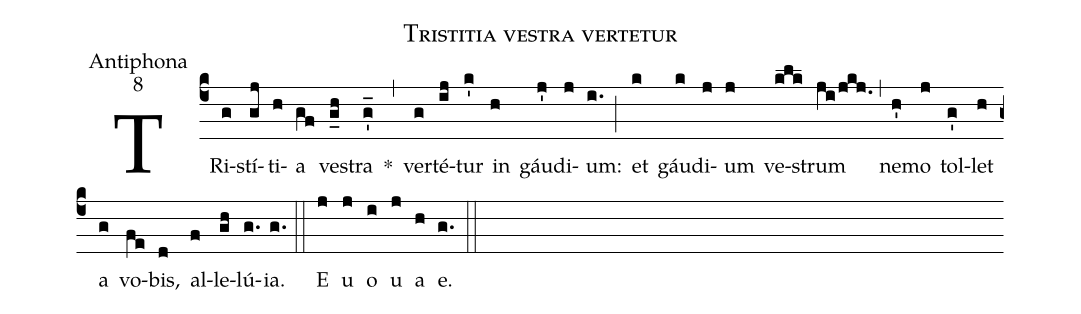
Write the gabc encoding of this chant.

name:Tristitia vestra vertetur;
office-part:Antiphona;
mode:8;
%%
(c4) TRi(g)stí(gj)ti(h)a(gf) ve(g_h)stra(g'_) *(,) ver(g)té(ij)tur(k') in(h) gáu(j')di(j)um:(i.) (;) et(k) gáu(k)di(j)um(j) ve(klk)strum(ji/jkj.) (,) ne(h')mo(j) tol(g')let(h) a(g) vo(fe)bis,(d) al(f)le(gh)lú(g.)ia.(g.) (::) <eu>E(j) u(j) o(i) u(j) a(h) e.</eu>(g.) (::)
